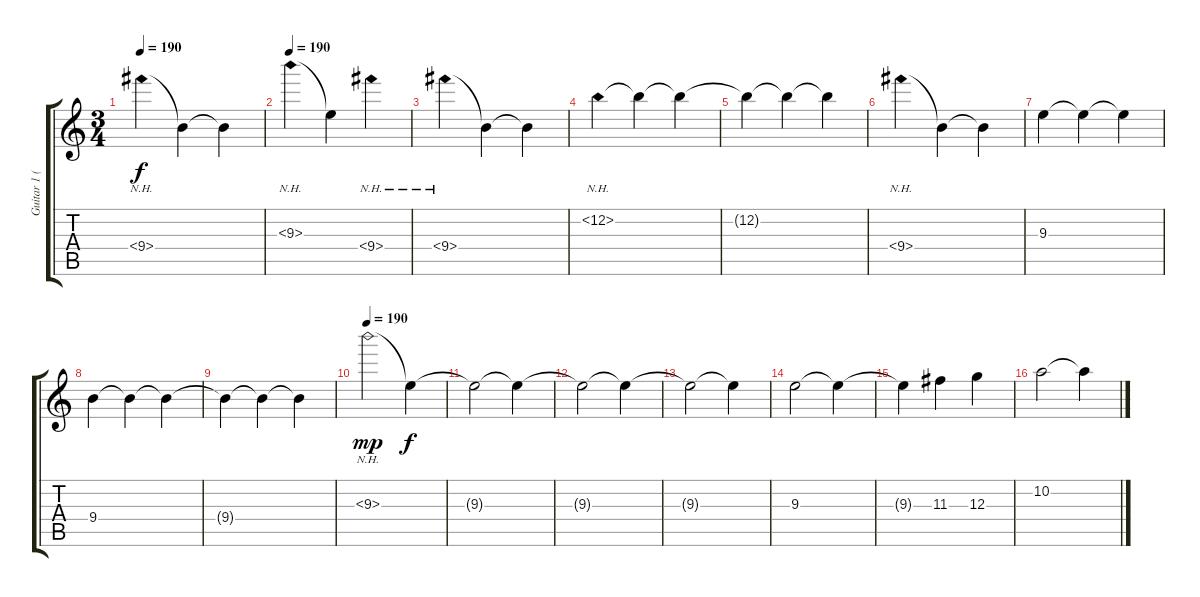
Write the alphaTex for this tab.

\track ("Guitar 1 (Disto)" "Guitar 1 (") {instrument distortionguitar}
\staff {score tabs}
\tuning (E4 B3 G3 D3 A2 E2) {hide}
\ts (3 4)
\tempo 190
\clef g2
\ks c
9.4{nh}.4{dy f} 9.4{t}.4 9.4{t}.4 |
\tempo 190
9.3{nh}.4 9.3{t}.4 9.4{nh}.4 |
9.4{nh}.4 9.4{t}.4 9.4{t}.4 |
12.2{nh}.4 12.2{t}.4 12.2{t}.4 |
12.2{t}.4 12.2{t}.4 12.2{t}.4 |
9.4{nh}.4 9.4{t}.4 9.4{t}.4 |
9.3.4 9.3{t}.4 9.3{t}.4 |
9.4.4 9.4{t}.4 9.4{t}.4 |
9.4{t}.4 9.4{t}.4 9.4{t}.4 |
\tempo 190
9.3{nh}.2{dy mp} 9.3{t}.4{dy f} |
9.3{t}.2 9.3{t}.4 |
9.3{t}.2 9.3{t}.4 |
9.3{t}.2 9.3{t}.4 |
9.3.2 9.3{t}.4 |
9.3{t}.4 11.3.4 12.3.4 |
10.2.2 10.2{t}.4
